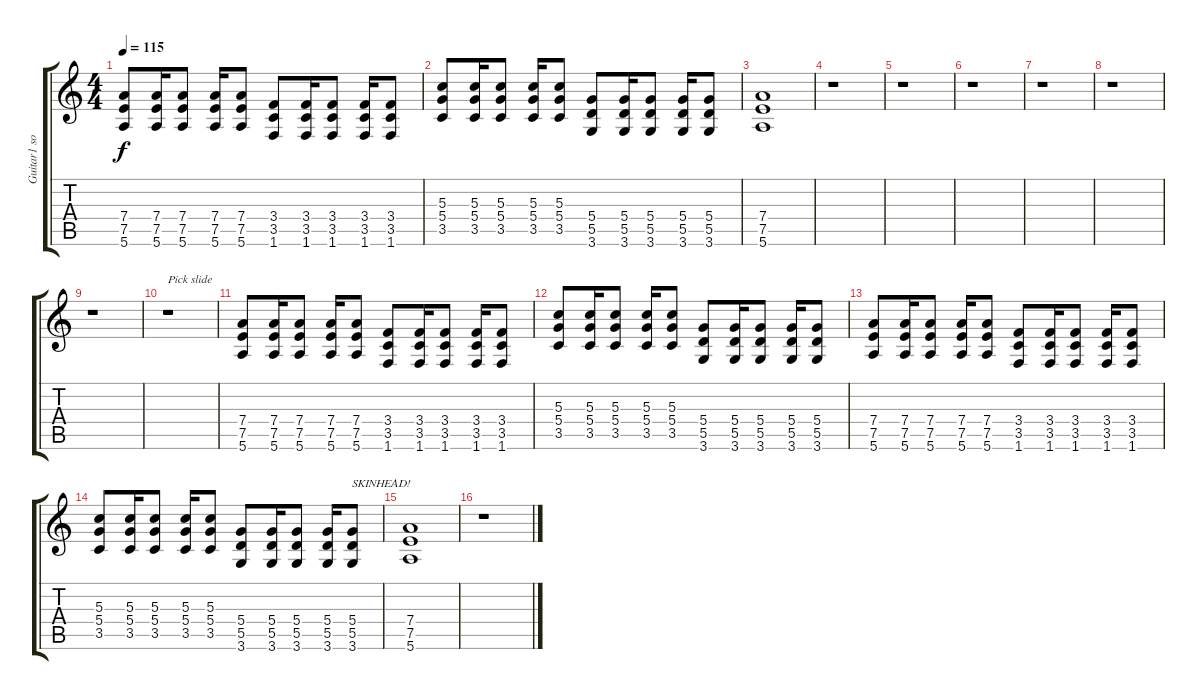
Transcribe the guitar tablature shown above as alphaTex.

\track ("Guitar1 solo" "Guitar1 so") {instrument distortionguitar}
\staff {score tabs}
\tuning (E4 B3 G3 D3 A2 E2) {hide}
\ts (4 4)
\tempo 115
\clef g2
\ks c
(7.4 7.5 5.6).8{dy f} (7.4 7.5 5.6).16 (7.4 7.5 5.6).8 (7.4 7.5 5.6).16 (7.4 7.5 5.6).8 (3.4 3.5 1.6).8 (3.4 3.5 1.6).16 (3.4 3.5 1.6).8 (3.4 3.5 1.6).16 (3.4 3.5 1.6).8 |
(5.3 5.4 3.5).8 (5.3 5.4 3.5).16 (5.3 5.4 3.5).8 (5.3 5.4 3.5).16 (5.3 5.4 3.5).8 (5.4 5.5 3.6).8 (5.4 5.5 3.6).16 (5.4 5.5 3.6).8 (5.4 5.5 3.6).16 (5.4 5.5 3.6).8 |
(7.4 7.5 5.6).1 |
r.1 |
r.1 |
r.1 |
r.1 |
r.1 |
r.1 |
r.1{txt "Pick slide"} |
(7.4 7.5 5.6).8 (7.4 7.5 5.6).16 (7.4 7.5 5.6).8 (7.4 7.5 5.6).16 (7.4 7.5 5.6).8 (3.4 3.5 1.6).8 (3.4 3.5 1.6).16 (3.4 3.5 1.6).8 (3.4 3.5 1.6).16 (3.4 3.5 1.6).8 |
(5.3 5.4 3.5).8 (5.3 5.4 3.5).16 (5.3 5.4 3.5).8 (5.3 5.4 3.5).16 (5.3 5.4 3.5).8 (5.4 5.5 3.6).8 (5.4 5.5 3.6).16 (5.4 5.5 3.6).8 (5.4 5.5 3.6).16 (5.4 5.5 3.6).8 |
(7.4 7.5 5.6).8 (7.4 7.5 5.6).16 (7.4 7.5 5.6).8 (7.4 7.5 5.6).16 (7.4 7.5 5.6).8 (3.4 3.5 1.6).8 (3.4 3.5 1.6).16 (3.4 3.5 1.6).8 (3.4 3.5 1.6).16 (3.4 3.5 1.6).8 |
(5.3 5.4 3.5).8 (5.3 5.4 3.5).16 (5.3 5.4 3.5).8 (5.3 5.4 3.5).16 (5.3 5.4 3.5).8 (5.4 5.5 3.6).8 (5.4 5.5 3.6).16 (5.4 5.5 3.6).8 (5.4 5.5 3.6).16 (5.4 5.5 3.6).8{txt "SKINHEAD!"} |
(7.4 7.5 5.6).1 |
r.1
